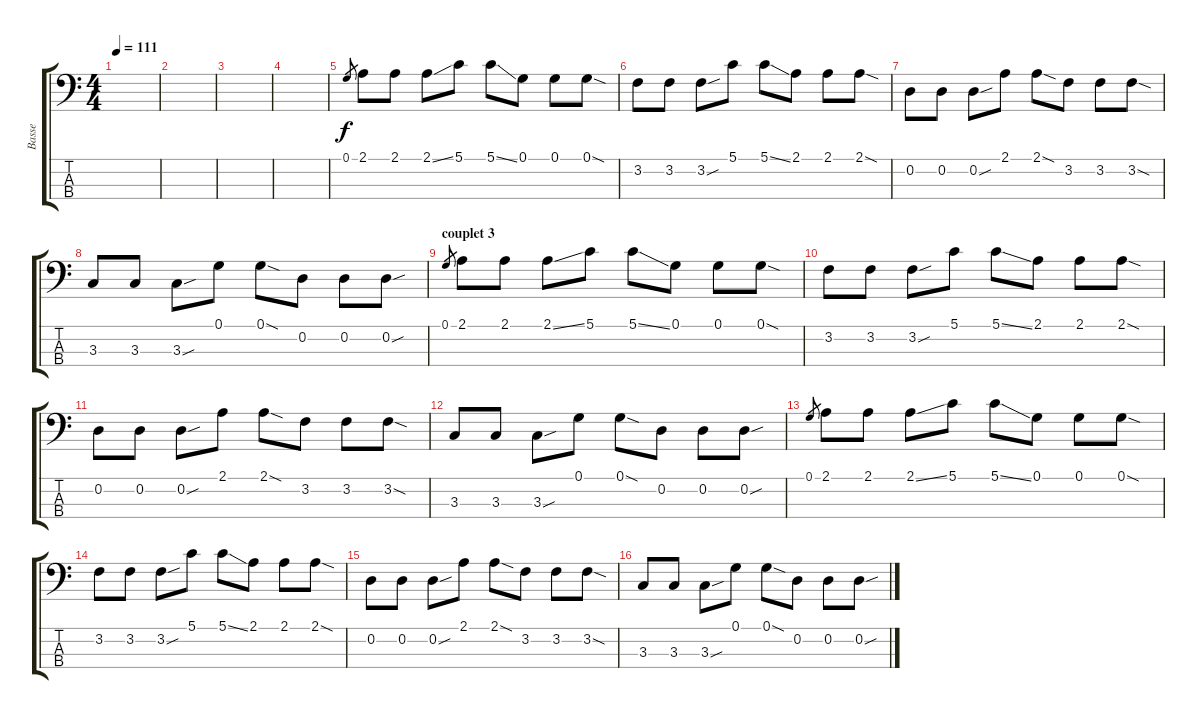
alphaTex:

\track ("Basse" "Basse") {instrument electricbasspick}
\staff {score tabs}
\tuning (G2 D2 A1 D1) {hide}
\ts (4 4)
\tempo 111
\clef f4
\ks c
|
|
|
|
0.1.8{gr} 2.1.8 2.1.8 2.1{ss}.8 5.1.8 5.1{ss}.8 0.1.8 0.1.8 0.1{sod}.8 |
3.2.8 3.2.8 3.2{sou}.8 5.1.8 5.1{ss}.8 2.1.8 2.1.8 2.1{sod}.8 |
0.2.8 0.2.8 0.2{sou}.8 2.1.8 2.1{sod}.8 3.2.8 3.2.8 3.2{sod}.8 |
3.3.8 3.3.8 3.3{sou}.8 0.1.8 0.1{sod}.8 0.2.8 0.2.8 0.2{sou}.8 |
\section ("" "couplet 3")
0.1.8{gr} 2.1.8 2.1.8 2.1{ss}.8 5.1.8 5.1{ss}.8 0.1.8 0.1.8 0.1{sod}.8 |
3.2.8 3.2.8 3.2{sou}.8 5.1.8 5.1{ss}.8 2.1.8 2.1.8 2.1{sod}.8 |
0.2.8 0.2.8 0.2{sou}.8 2.1.8 2.1{sod}.8 3.2.8 3.2.8 3.2{sod}.8 |
3.3.8 3.3.8 3.3{sou}.8 0.1.8 0.1{sod}.8 0.2.8 0.2.8 0.2{sou}.8 |
0.1.8{gr} 2.1.8 2.1.8 2.1{ss}.8 5.1.8 5.1{ss}.8 0.1.8 0.1.8 0.1{sod}.8 |
3.2.8 3.2.8 3.2{sou}.8 5.1.8 5.1{ss}.8 2.1.8 2.1.8 2.1{sod}.8 |
0.2.8 0.2.8 0.2{sou}.8 2.1.8 2.1{sod}.8 3.2.8 3.2.8 3.2{sod}.8 |
3.3.8 3.3.8 3.3{sou}.8 0.1.8 0.1{sod}.8 0.2.8 0.2.8 0.2{sou}.8
